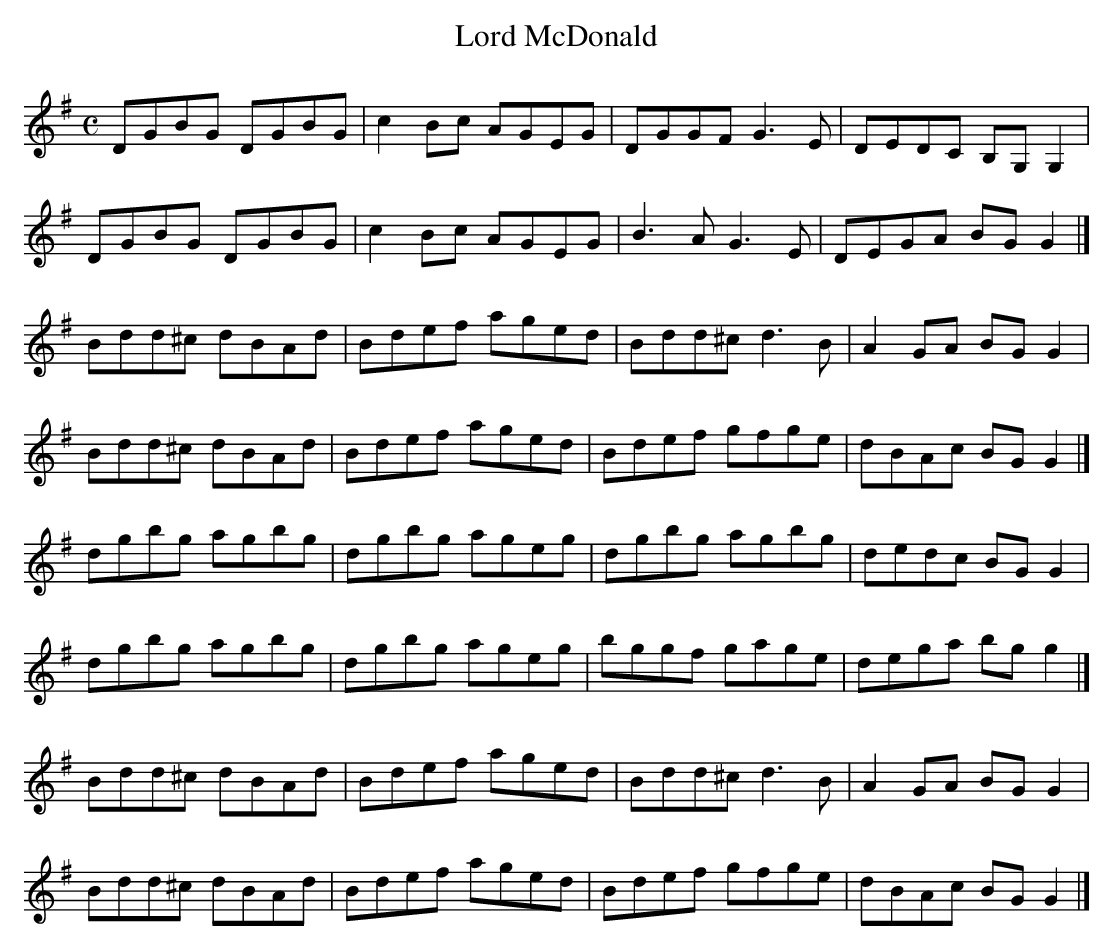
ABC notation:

X:1
T:Lord McDonald
M:C
L:1/8
K:G Major
DGBG DGBG|c2Bc AGEG|DGGF G3E|DEDC B,G,G,2|!
DGBG DGBG|c2Bc AGEG|B3A G3E|DEGA BGG2|]!
Bdd^c dBAd|Bdef aged|Bdd^c d3B|A2GA BGG2|!
Bdd^c dBAd|Bdef aged|Bdef gfge|dBAc BGG2|]!
dgbg agbg|dgbg ageg|dgbg agbg|dedc BGG2|!
dgbg agbg|dgbg ageg|bggf gage|dega bgg2|]!
Bdd^c dBAd|Bdef aged|Bdd^c d3B|A2GA BGG2|!
Bdd^c dBAd|Bdef aged|Bdef gfge|dBAc BGG2|]!
